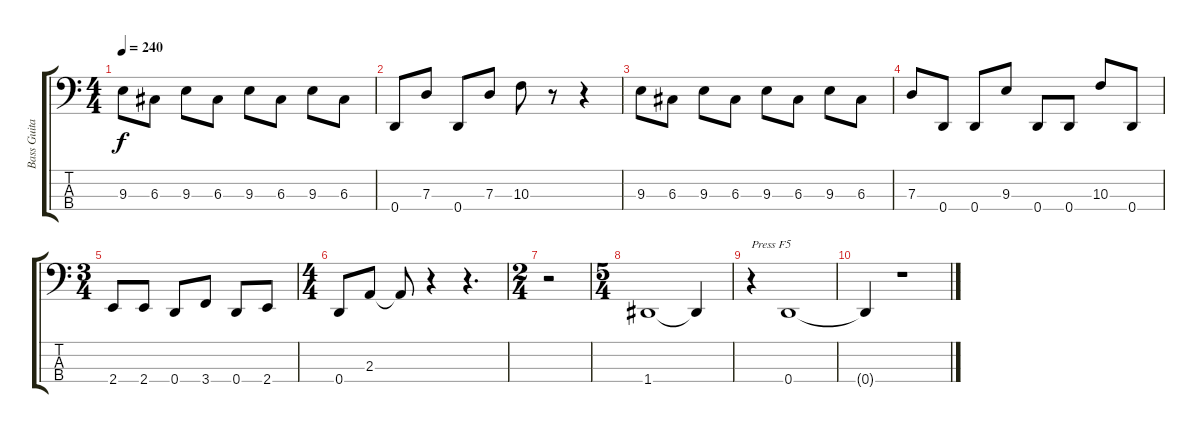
\track ("Bass Guitar" "Bass Guita") {instrument electricbasspick}
\staff {score tabs}
\tuning (F2 C2 G1 D1) {hide}
\ts (4 4)
\tempo 240
\clef f4
\ks c
9.3.8{dy f} 6.3.8 9.3.8 6.3.8 9.3.8 6.3.8 9.3.8 6.3.8 |
0.4.8 7.3.8 0.4.8 7.3.8 10.3.8 r.8 r.4 |
9.3.8 6.3.8 9.3.8 6.3.8 9.3.8 6.3.8 9.3.8 6.3.8 |
7.3.8 0.4.8 0.4.8 9.3.8 0.4.8 0.4.8 10.3.8 0.4.8 |
\ts (3 4)
2.4.8 2.4.8 0.4.8 3.4.8 0.4.8 2.4.8 |
\ts (4 4)
0.4.8 2.3.8 2.3{t}.8 r.4 r.4{d} |
\ts (2 4)
r.2 |
\ts (5 4)
1.4.1 1.4{t}.4 |
r.4{txt "Press F5"} 0.4.1 |
0.4{t}.4 r.1
